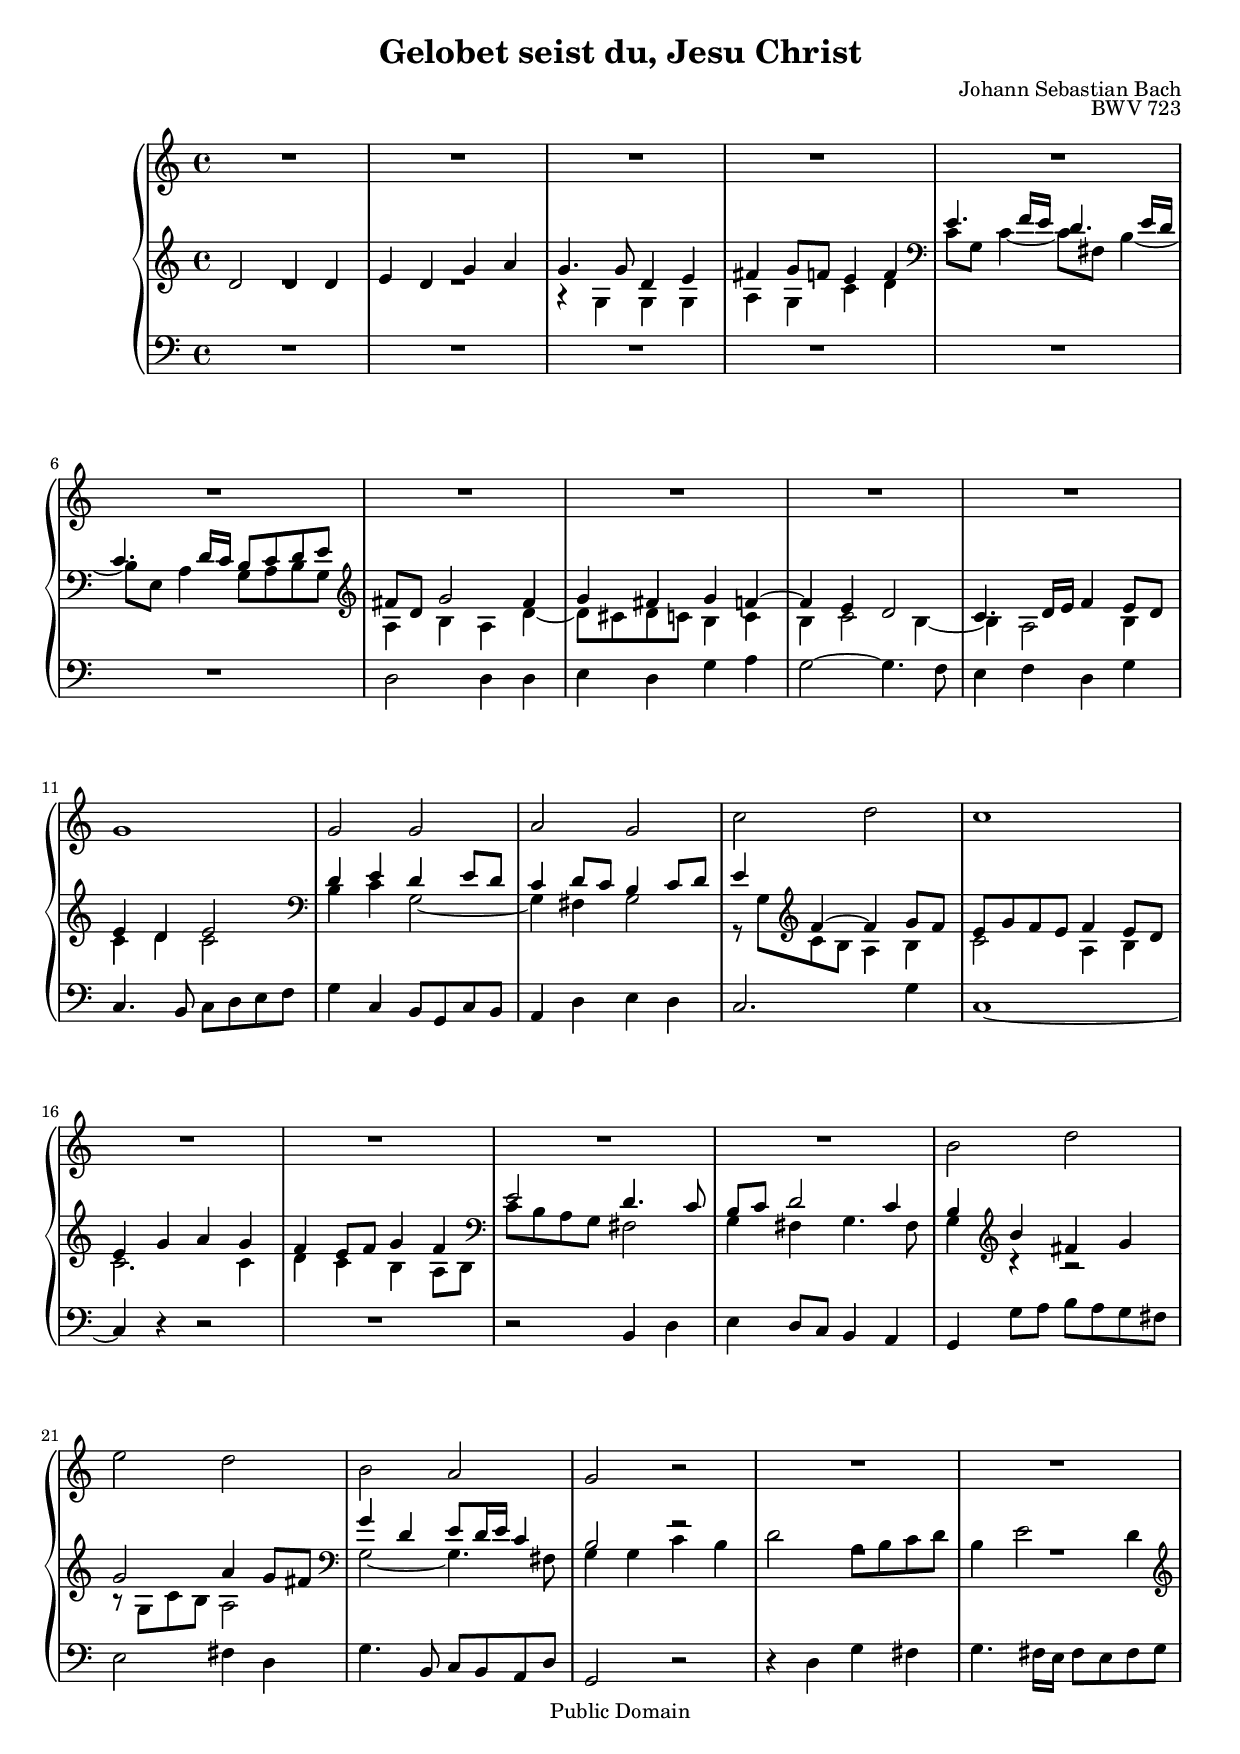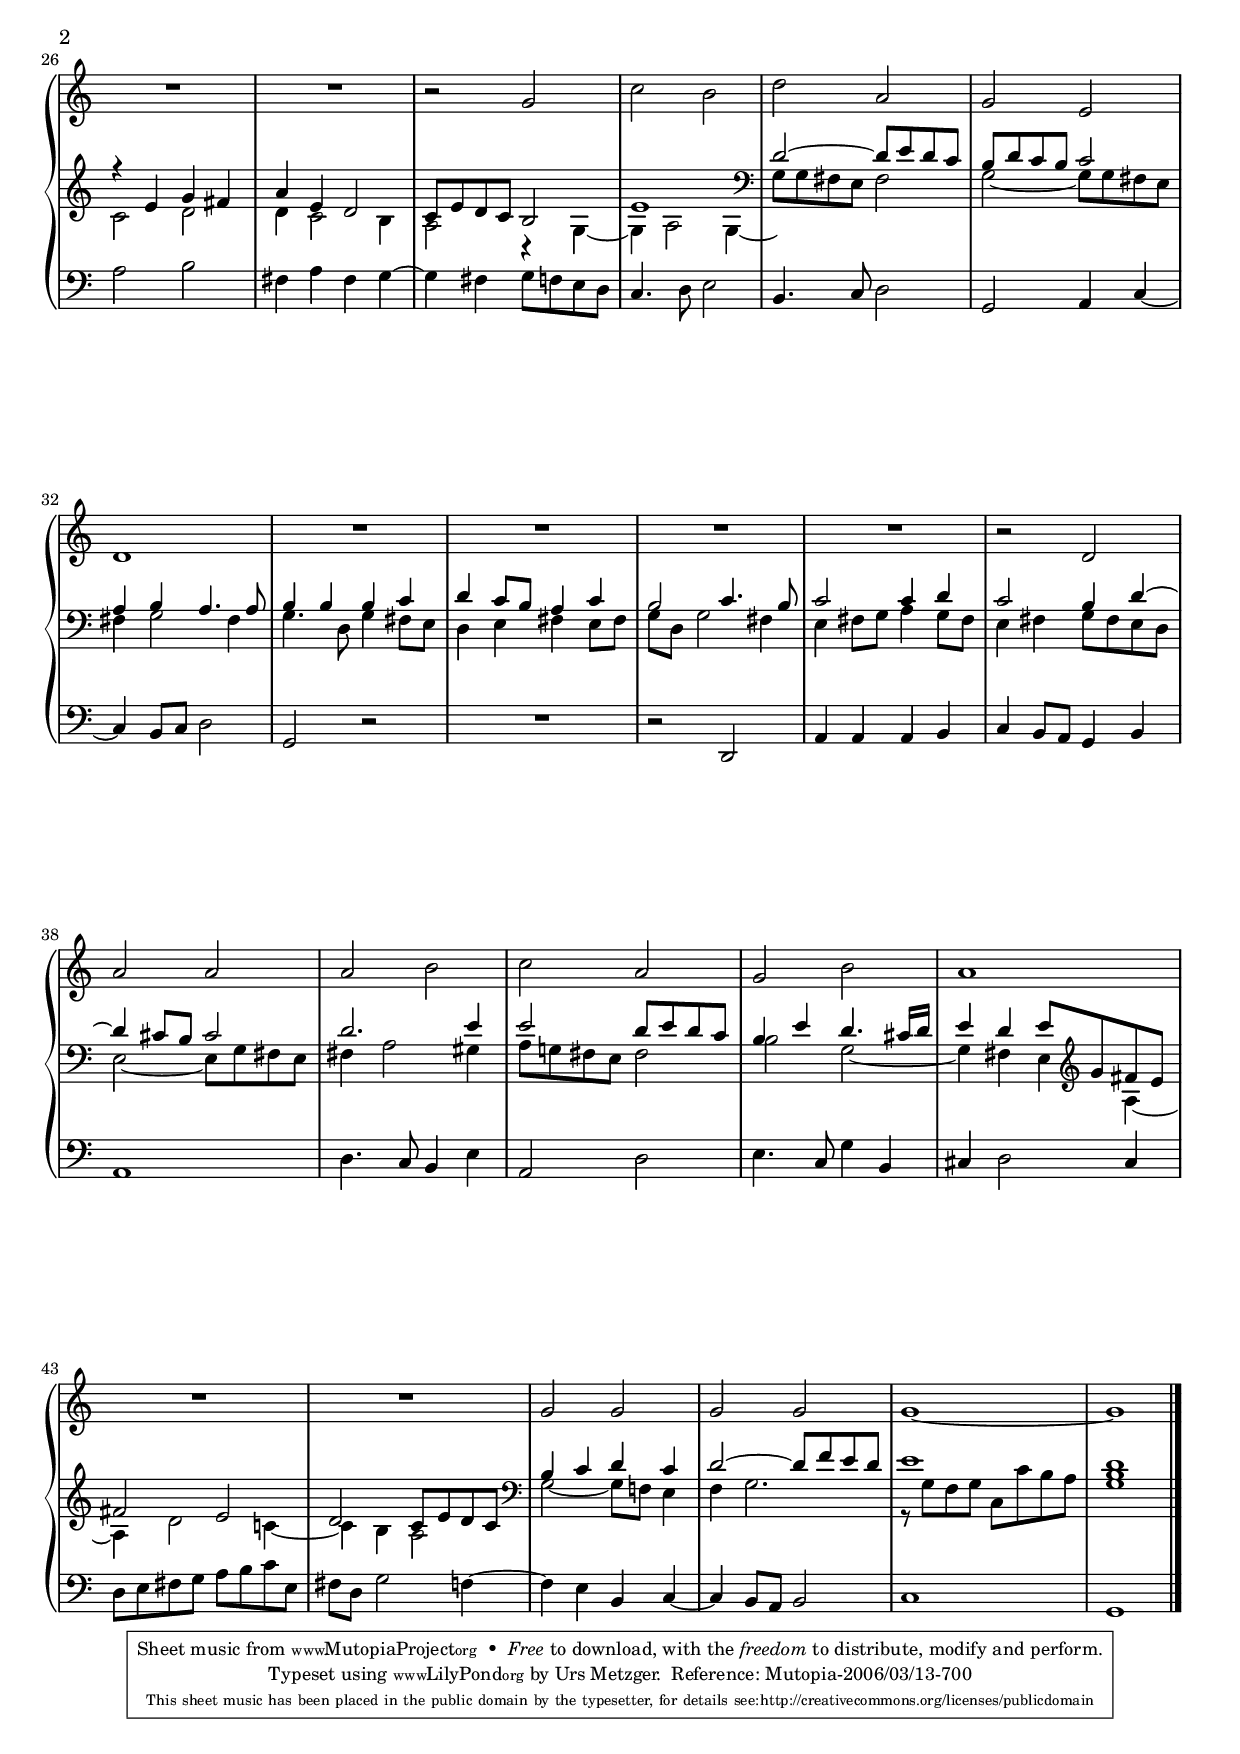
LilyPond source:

\version "2.14.0"

\header {
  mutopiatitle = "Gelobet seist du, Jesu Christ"
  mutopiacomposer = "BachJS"
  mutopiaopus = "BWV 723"
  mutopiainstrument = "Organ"
  date = ""
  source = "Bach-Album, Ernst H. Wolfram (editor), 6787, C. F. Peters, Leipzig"
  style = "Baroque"
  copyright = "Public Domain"
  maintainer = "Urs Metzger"
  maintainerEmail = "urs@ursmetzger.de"
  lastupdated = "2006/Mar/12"

  title = "Gelobet seist du, Jesu Christ"
  composer = "Johann Sebastian Bach"
  opus="BWV 723"

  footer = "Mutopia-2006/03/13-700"
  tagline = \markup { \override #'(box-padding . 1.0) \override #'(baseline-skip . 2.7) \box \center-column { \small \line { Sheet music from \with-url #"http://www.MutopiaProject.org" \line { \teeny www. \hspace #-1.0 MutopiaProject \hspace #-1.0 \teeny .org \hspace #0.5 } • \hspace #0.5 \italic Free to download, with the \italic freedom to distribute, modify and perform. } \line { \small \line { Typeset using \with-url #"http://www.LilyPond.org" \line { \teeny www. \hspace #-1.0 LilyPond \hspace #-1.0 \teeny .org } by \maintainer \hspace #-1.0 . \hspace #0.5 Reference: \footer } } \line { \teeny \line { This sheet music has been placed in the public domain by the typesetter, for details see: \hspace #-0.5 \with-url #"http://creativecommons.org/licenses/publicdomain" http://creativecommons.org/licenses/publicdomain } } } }
}

\include "deutsch.ly"

\paper {
  ragged-last-bottom = ##f
}

global = {
  \key g \mixolydian
  \time 4/4
  #(set-accidental-style 'default)
}

%#(set-default-paper-size "a4" 'landscape)
#(set-global-staff-size 18)

halsup = {
  \stemUp
  \tieUp
}

halsdown = {
  \stemDown
  \tieDown
}

staffup = {
  \change Staff = "right" \halsdown
}

staffdown = {
  \change Staff = "left" \halsup
}

restup = {
  \once \override MultiMeasureRest #'extra-offset = #'( 0.0 . 1.0 )
}

restdown = {
  \once \override MultiMeasureRest #'extra-offset = #'( 0.0 . -1.0 )
}

restdowndown = {
  \once \override MultiMeasureRest #'extra-offset = #'( 0.0 . -2.0 )
}

restright = {
  \once \override Rest #'extra-offset = #'( 4.0 . 0.0 )
}

sopran = \relative g' {
  \global
  %      \halsup
  R1*4
  %% Takt 5 ==============================================
  R1*5
  %% Takt 10 =============================================
  R1
  g1
  g2 g
  a2 g
  c2 d
  %% Takt 15 =============================================
  c1
  R1
  R1
  R1
  R1
  %% Takt 20 =============================================
  h2 d
  e2 d
  h2 a
  g2 r
  R1
  %% Takt 25 =============================================
  R1
  R1
  R1
  r2 g
  c2 h
  %% Takt 30 =============================================
  d2 a
  g2 e
  d1
  R1
  R1
  %% Takt 35 =============================================
  R1
  R1
  r2 d
  a'2 a
  a2 h
  %% Takt 40 =============================================
  c2 a
  g2 h
  a1
  R1
  R1
  %% Takt 45 =============================================
  g2 g
  g2 g
  g1~
  g1
  \bar "|."

}

alt = \relative d' {
  \global
  \clef treble
  d2 d4 d
  e4 d g a
  g4. g8 d4 e
  fis4 g8 f e4 f
  %% Takt 5 ==============================================
  \clef bass
  e4. f16 e d4. e16 d
  c4. d16 c h8 c d e
  \clef treble
  fis8 d g2 fis4
  g4 fis g f~
  f4 e d2
  %% Takt 10 =============================================
  c4. d16 e f4 e8 d
  e4 d e2
  \clef bass
  d4 e d e8 d
  c4 d8 c h4 c8 d
  e4 \clef treble f~ f g8 f
  %% Takt 15 =============================================
  e8 g f e f4 e8 d
  e4 g a g
  f4 e8 f g4 f
  \clef bass
  e2 d4. c8
  h8 c d2 c4
  %% Takt 20 =============================================
  h4 \clef treble h' fis4 g
  g2 a4 g8 fis
  \clef bass
  g4 d e8 d16 e c4
  h2 r
  R1
  %% Takt 25 =============================================
  R1
  \clef treble
  r4 e g fis
  a4 e d2
  c8 e d c h2
  e1
  %% Takt 30 =============================================
  \clef bass
  d2~ d8 e d c
  h8 d c h c2
  a4 h a4. a8
  h4 h h c
  d4 c8 h a4 c
  %% Takt 35 =============================================
  h2 c4. h8
  c2 c4 d
  c2 h4 d~
  d4 cis8 h cis2
  d2. e4
  %% Takt 40 =============================================
  e2 d8 e d c
  h4 e d4. cis16 d
  e4 d e8 \clef treble g fis e
  fis2 e
  d2 c8 e d c
  %% Takt 45 =============================================
  \clef bass h4 c d c
  d2~ d8 f e d
  e1
  d1
}

tenor = \relative g {
  \global
  R1
  R1
  r4 g g g
  a4 g c d
  %% Takt 5 ==============================================
  c8 g c4~ c8 fis, h4~
  h8 e, a4 g8 a h g
  a4 h a d~
  d8 cis d c h4 c
  h4 c2 h4~
  %% Takt 10 =============================================
  h4 a2 h4
  c4 d c2
  h4 c g2~
  g4 fis g2
  r8 g c h a4 h
  %% Takt 15 =============================================
  c2 a4 h
  c2. c4
  d4 c h a8 h
  c8 h a g fis2
  g4 fis g4. fis8
  %% Takt 20 =============================================
  g4 r r2
  r8 g c h a2
  g2~ g4. fis8
  g4 g c h
  d2 a8 h c d
  %% Takt 25 =============================================
  h4 e2 d4
  c2 d2
  d4 c2 h4
  a2 r4 g4~
  g4 a2 g4~
  %% Takt 30 =============================================
  g8 g fis e fis2
  g2~ g8 g fis e
  fis4 g2 fis4
  g4. d8 g4 fis8 e
  d4 e fis e8 fis
  %% Takt 35 =============================================
  g8 d g2 fis4
  e4 fis8 g a4 g8 fis
  e4 fis g8 fis e d
  e2~ e8 g fis e
  %% Takt 40 =============================================
  fis4 a2 gis4
  a8 g! fis e fis2
  h2 g2~
  g4 fis e a~
  a4 d2 c!4~
  %% Takt 45 =============================================
  c4 h a2
  g2~ g8 f! e4
  f4 g2.
  r8 g f g c, c' h a
  <g h>1
}


right = {
  \clef treble
  <<
    \sopran
  >>
}

left = {
  \clef "bass"
  <<
    \alt
    \\
    \tenor
  >>
}

pedal = {
  \global
  \clef bass
  \relative d {
    R1*4
    %% Takt 5 ==============================================
    R1
    R1
    d2 d4 d
    e4 d g a
    g2~ g4. f8
    %% Takt 10 =============================================
    e4 f d g
    c,4. h8 c d e f
    g4 c, h8 g c h
    a4 d e d
    c2. g'4
    %% Takt 15 =============================================
    c,1~
    c4 r r2
    R1
    r2 h4 d
    e4 d8 c h4 a
    %% Takt 20 =============================================
    g4 g'8 a h a g fis
    e2 fis4 d
    g4. h,8 c h a d
    g,2 r
    r4 d' g fis
    %% Takt 25 =============================================
    g4. fis16 e fis8 e fis g
    a2 h
    fis4 a fis g~
    g4 fis g8 f e d
    c4. d8 e2
    %% Takt 30 =============================================
    h4. c8 d2
    g,2 a4 c~
    c4 h8 c d2
    g,2 r
    R1
    %% Takt 35 =============================================
    r2 d
    a'4 a a h
    c4 h8 a g4 h
    a1
    d4. c8 h4 e
    %% Takt 40 =============================================
    a,2 d
    e4. c8 g'4 h,
    cis4 d2 cis4
    d8 e fis g a h c e,
    fis8 d g2 f4~
    %% Takt 45 =============================================
    f4 e h c~
    c h8 a h2
    c1
    g1
    %% Takt 50 =============================================
  }
}

\score {
  \new PianoStaff \with {
    \override VerticalAlignment #'forced-distance = #10
  }
  {
    <<
      \context Staff = right {
        \set Staff.midiInstrument = "pan flute"
        \context Voice = right \right
      }
      \context Staff = left {
        \set Staff.midiInstrument = "pan flute"
        \context Voice = left \left
      }
      \context Staff = pedal {
        \set Staff.midiInstrument = "pan flute"
        \context Voice = pedal \pedal
      }
    >>
  }
  \layout{}

  \midi {
    \context {
      \Score
      tempoWholesPerMinute = #(ly:make-moment 100 4)
    }
  }


}


%{
  convert-ly (GNU LilyPond) 2.14.1 Verwerken van `'... toepassen van
  conversie: 2.7.0, 2.7.1, 2.7.2, 2.7.4, 2.7.6, 2.7.10, 2.7.11, 2.7.12,
  2.7.13, 2.7.14, 2.7.15, 2.7.22, 2.7.24, 2.7.28, 2.7.29, 2.7.30,
  2.7.31, 2.7.32, 2.7.32, 2.7.36, 2.7.40, 2.9.4, 2.9.6, 2.9.9, 2.9.11,
  2.9.13, 2.9.16, 2.9.19, 2.10.0, 2.11.2, 2.11.3, 2.11.5, 2.11.6,
  2.11.10, 2.11.11, 2.11.13, 2.11.15,  Niet slim genoeg om
  VerticalAlignment #'forced-distance.  te converterenUse the
  `alignment-offsets' sub-property of NonMusicalPaperColumn #'line-
  break-system-details to set fixed distances between staves. 2.11.23,
  2.11.35, 2.11.38, 2.11.46, 2.11.48, 2.11.50, 2.11.51, 2.11.52,
  2.11.53, 2.11.55, 2.11.57, 2.11.60, 2.11.61, 2.11.62, 2.11.64, 2.12.0,
  2.12.3, 2.13.0, 2.13.1, 2.13.4, 2.13.10, 2.13.16, 2.13.18, 2.13.20,
  2.13.29, 2.13.31, 2.13.36, 2.13.39, 2.13.40, 2.13.42, 2.13.44,
  2.13.46, 2.13.48, 2.13.51, 2.14.0
%}
